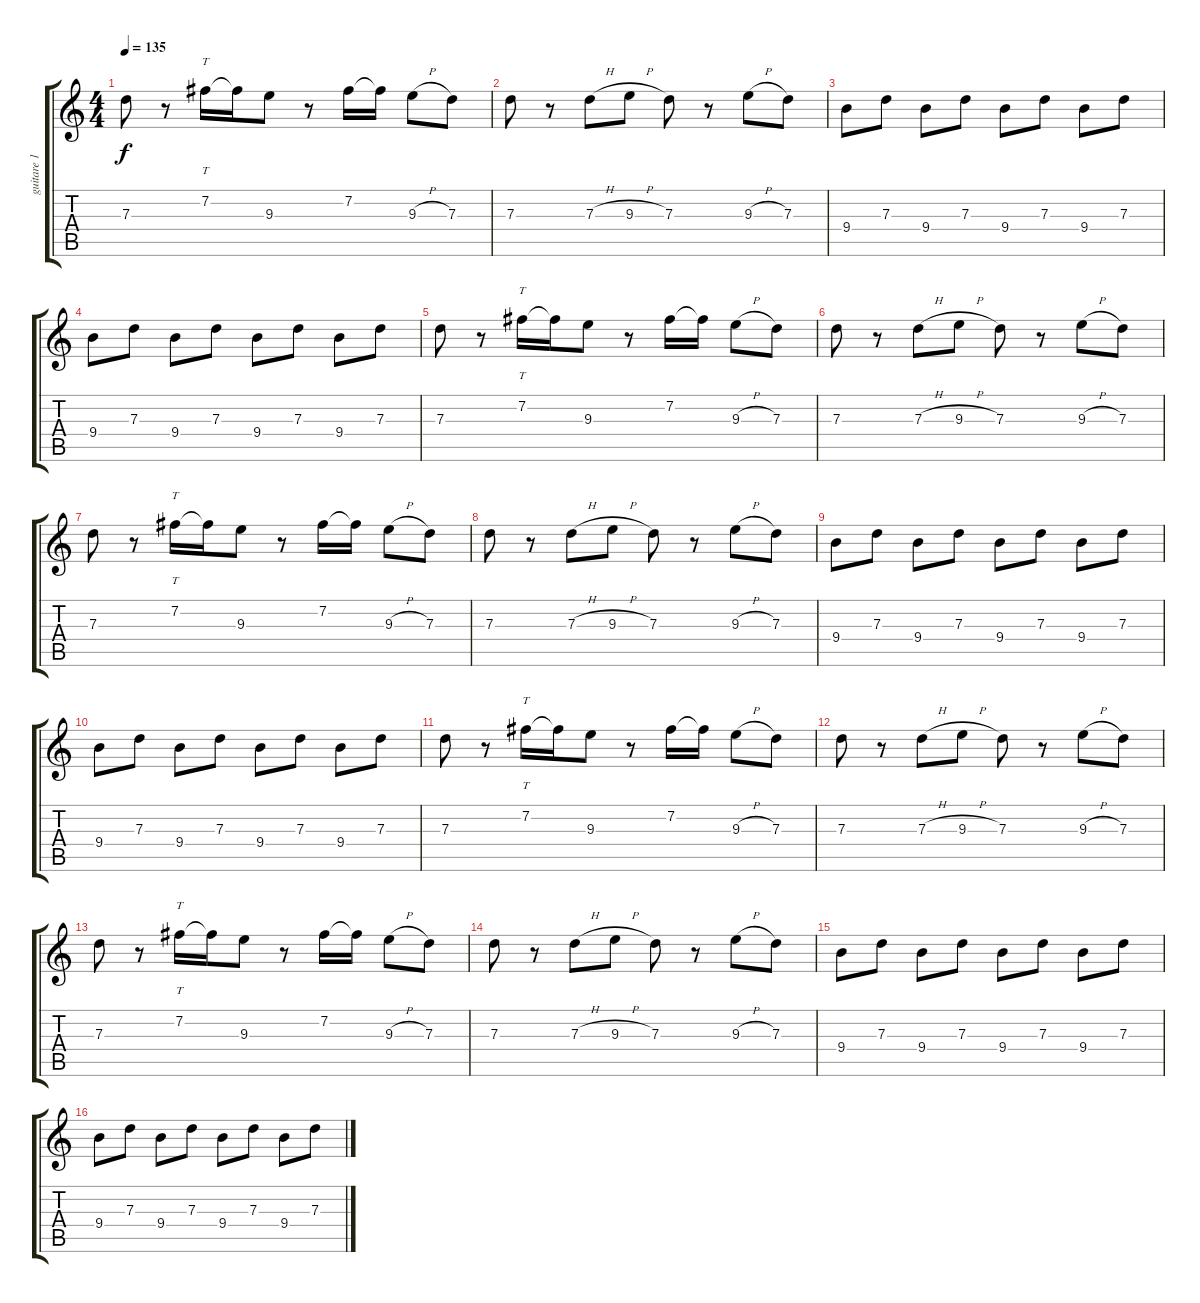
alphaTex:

\track ("guitare 1" "guitare 1") {instrument distortionguitar}
\staff {score tabs}
\tuning (E4 B3 G3 D3 A2 E2) {hide}
\ts (4 4)
\tempo 135
\clef g2
\ks c
7.3.8{dy f volume 8} r.8 7.2.16{tt} 7.2{t}.16 9.3.8 r.8 7.2.16 7.2{t}.16 9.3{h}.8 7.3.8 |
7.3.8 r.8 7.3{h}.8 9.3{h}.8 7.3.8 r.8 9.3{h}.8 7.3.8 |
9.4.8 7.3.8 9.4.8 7.3.8 9.4.8 7.3.8 9.4.8 7.3.8 |
9.4.8 7.3.8 9.4.8 7.3.8 9.4.8 7.3.8 9.4.8 7.3.8 |
7.3.8{volume 8} r.8 7.2.16{tt} 7.2{t}.16 9.3.8 r.8 7.2.16 7.2{t}.16 9.3{h}.8 7.3.8 |
7.3.8 r.8 7.3{h}.8 9.3{h}.8 7.3.8 r.8 9.3{h}.8 7.3.8 |
7.3.8{volume 8} r.8 7.2.16{tt} 7.2{t}.16 9.3.8 r.8 7.2.16 7.2{t}.16 9.3{h}.8 7.3.8 |
7.3.8 r.8 7.3{h}.8 9.3{h}.8 7.3.8 r.8 9.3{h}.8 7.3.8 |
9.4.8 7.3.8 9.4.8 7.3.8 9.4.8 7.3.8 9.4.8 7.3.8 |
9.4.8 7.3.8 9.4.8 7.3.8 9.4.8 7.3.8 9.4.8 7.3.8 |
7.3.8{volume 8} r.8 7.2.16{tt} 7.2{t}.16 9.3.8 r.8 7.2.16 7.2{t}.16 9.3{h}.8 7.3.8 |
7.3.8 r.8 7.3{h}.8 9.3{h}.8 7.3.8 r.8 9.3{h}.8 7.3.8 |
7.3.8{volume 8} r.8 7.2.16{tt} 7.2{t}.16 9.3.8 r.8 7.2.16 7.2{t}.16 9.3{h}.8 7.3.8 |
7.3.8 r.8 7.3{h}.8 9.3{h}.8 7.3.8 r.8 9.3{h}.8 7.3.8 |
9.4.8 7.3.8 9.4.8 7.3.8 9.4.8 7.3.8 9.4.8 7.3.8 |
9.4.8 7.3.8 9.4.8 7.3.8 9.4.8 7.3.8 9.4.8 7.3.8
